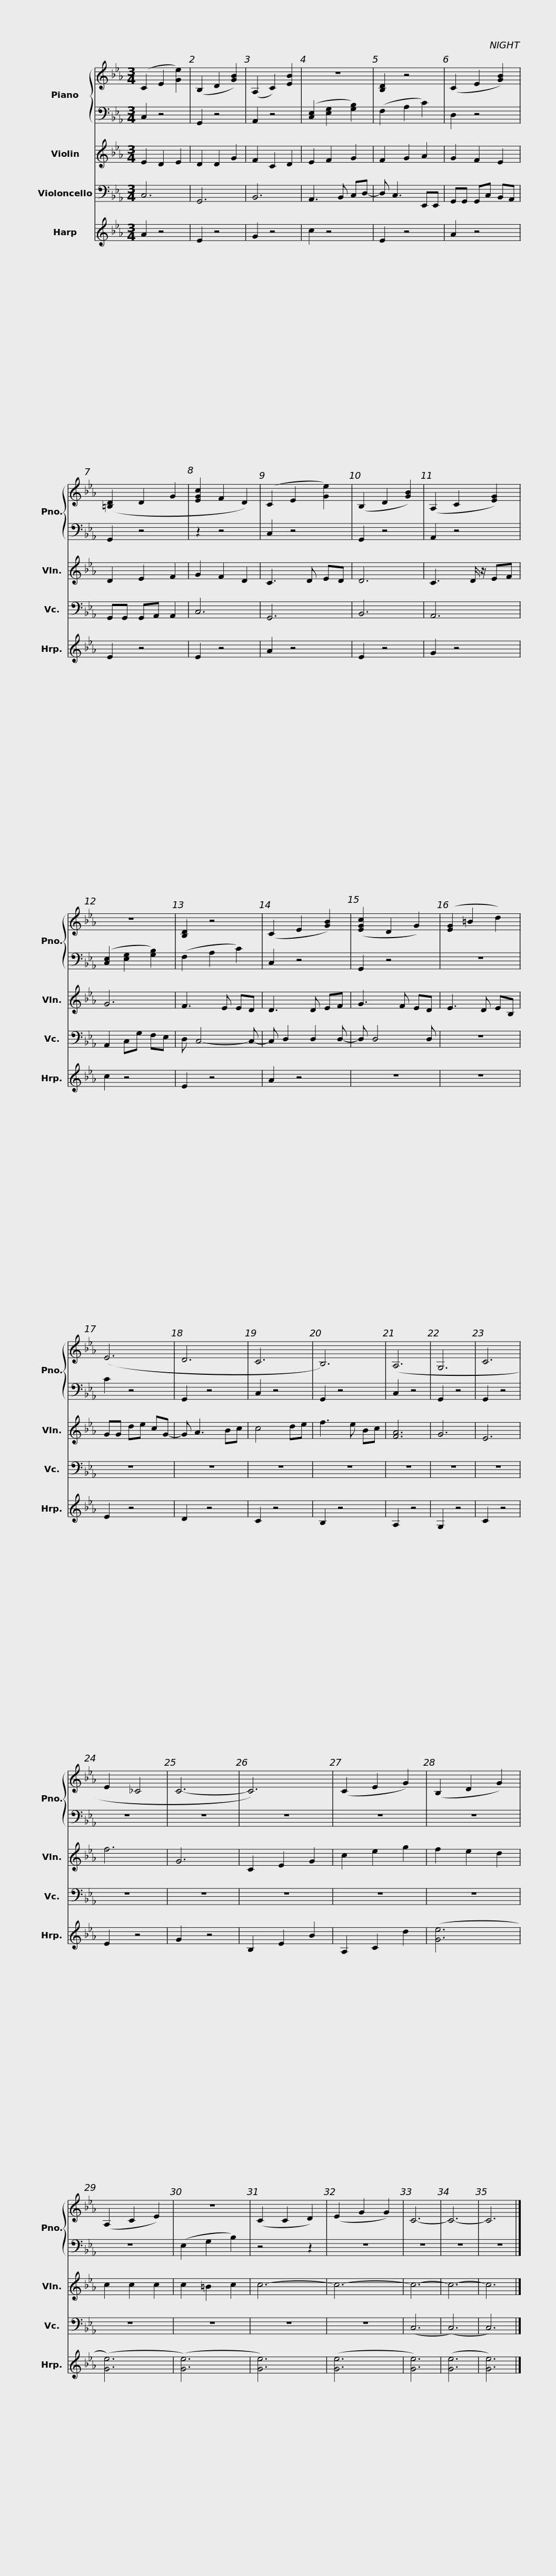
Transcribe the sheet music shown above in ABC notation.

X:1
%%score { 1 | 2 } 3 4 5
L:1/8
M:3/4
I:linebreak $
K:Eb
V:1 treble
V:2 bass
V:3 treble
V:4 bass
V:5 treble
V:1
 (C2 E2 [Ge]2) | (B,2 D2 [GB]2) | (A,2 C2) [EB]2 | z6 | [B,D]2 z4 | %5
 (C2 E2 [GB]2) | ([=B,D]2 D2 G2 | [EGc]2 F2 D2) |$ (C2 E2 [Ge]2) | (B,2 D2 [GB]2) | %10
 (A,2 C2 [EG]2) | z6 | [B,D]2 z4 | (C2 E2 [GB]2) | ([EGc]2 D2 G2) |$ %15
 ([EG]2 =B2 d2) | (E6 | D6 | C6 | B,6) | %20
 (A,6 | G,6 | C6 | E2 _C4 | C6- |$ %25
 C6) | (C2 E2 G2) | (B,2 D2 G2) | (A,2 C2 E2) | z6 | %30
 (C2 C2 D2) | (E2 G2 G2) | C6- | C6- | C6 |] %35
V:2
 C,2 z4 | G,,2 z4 | A,,2 z4 | ([C,E,]2 [E,G,]2 [G,B,]2) | (F,2 A,2 C2) | %5
 D,2 z4 | G,,2 z4 | z2 z4 |$ C,2 z4 | G,,2 z4 | %10
 A,,2 z4 | ([C,E,]2 [E,G,]2 [G,B,]2) | (F,2 A,2 C2) | C,2 z4 | G,,2 z4 |$ %15
 z6 | C2 z4 | G,,2 z4 | C,2 z4 | G,,2 z4 | %20
 C,2 z4 | G,,2 z4 | G,,2 z4 | z6 | z6 |$ %25
 z6 | z6 | z6 | z6 | (E,2 G,2 B,2) | %30
 z4 z2 | z6 | z6 | z6 | z6 |] %35
V:3
 E2 D2 E2 | D2 D2 G2 | F2 C2 D2 | E2 F2 G2 | F2 G2 A2 | %5
 G2 F2 E2 | D2 E2 F2 | G2 F2 D2 |$ C3 D ED | D6 | %10
 C3 D/ z/ EF | G6 | F3 E ED | D3 D EF | G3 F ED |$ %15
 E3 D EB, | GG de cG- | G A3 Bc | c4 de | f3 e Bc | %20
 [FA]6 | G6 | E6 | f6 | G6 |$ %25
 C2 E2 G2 | c2 e2 g2 | f2 e2 d2 | c2 c2 c2 | c2 =B2 c2 | %30
 c6- | c6- | c6- | c6- | c6 |] %35
V:4
 C,6 | G,,6 | B,,6 | A,,3 B,, C,D,- | D, C,3 E,,E,, | %5
 G,,G,, G,,C, B,,A,, | G,,G,, G,,A,, A,,2 | C,6 |$ G,,6 | B,,6 | %10
 A,,6 | A,,2 C,G, F,E, | D, C,4- C,- | C, D,2 D,2 D,- | D, D,4 D, |$ %15
 z6 | z6 | z6 | z6 | z6 | %20
 z6 | z6 | z6 | z6 | z6 |$ %25
 z6 | z6 | z6 | z6 | z6 | %30
 z6 | z6 | (C,6 | (C,6) | C,6) |] %35
V:5
 A2 z4 | E2 z4 | G2 z4 | c2 z4 | E2 z4 | %5
 A2 z4 | E2 z4 | E2 z4 |$ A2 z4 | E2 z4 | %10
 G2 z4 | c2 z4 | E2 z4 | A2 z4 | z6 |$ %15
 z6 | E2 z4 | D2 z4 | C2 z4 | B,2 z4 | %20
 A,2 z4 | G,2 z4 | C2 z4 | E2 z4 | G2 z4 |$ %25
 B,2 E2 B2 | A,2 C2 d2 | ([Ge]6 | ([Ge]6) | ([Ge]6) | %30
 [Ge]6) | ([Ge]6 | [Ge]6) | ([Ge]6 | [Ge]6) |] %35
